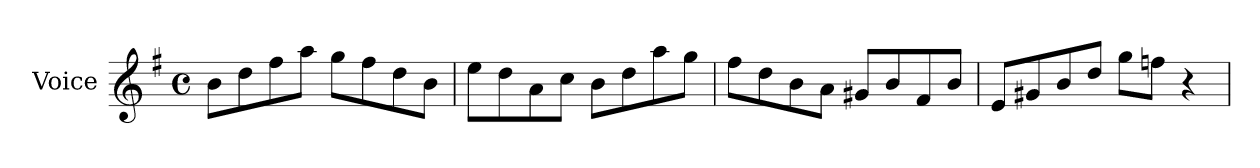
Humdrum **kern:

**kern
*part1
*staff1
*I"Voice
*I'Voice
*clefG2
*k[f#]
*M4/4
*met(c)
=1
8b\L
8dd\
8ff#\
8aa\J
8gg\L
8ff#\
8dd\
8b\J
=2
8ee\L
8dd\
8a\
8cc\J
8b\L
8dd\
8aa\
8gg\J
=3
8ff#\L
8dd\
8b\
8a\J
8g#X/L
8b/
8f#/
8b/J
=4
8e/L
8g#X/
8b/
8dd/J
8gg\L
8ffn\J
4r
=
*-
